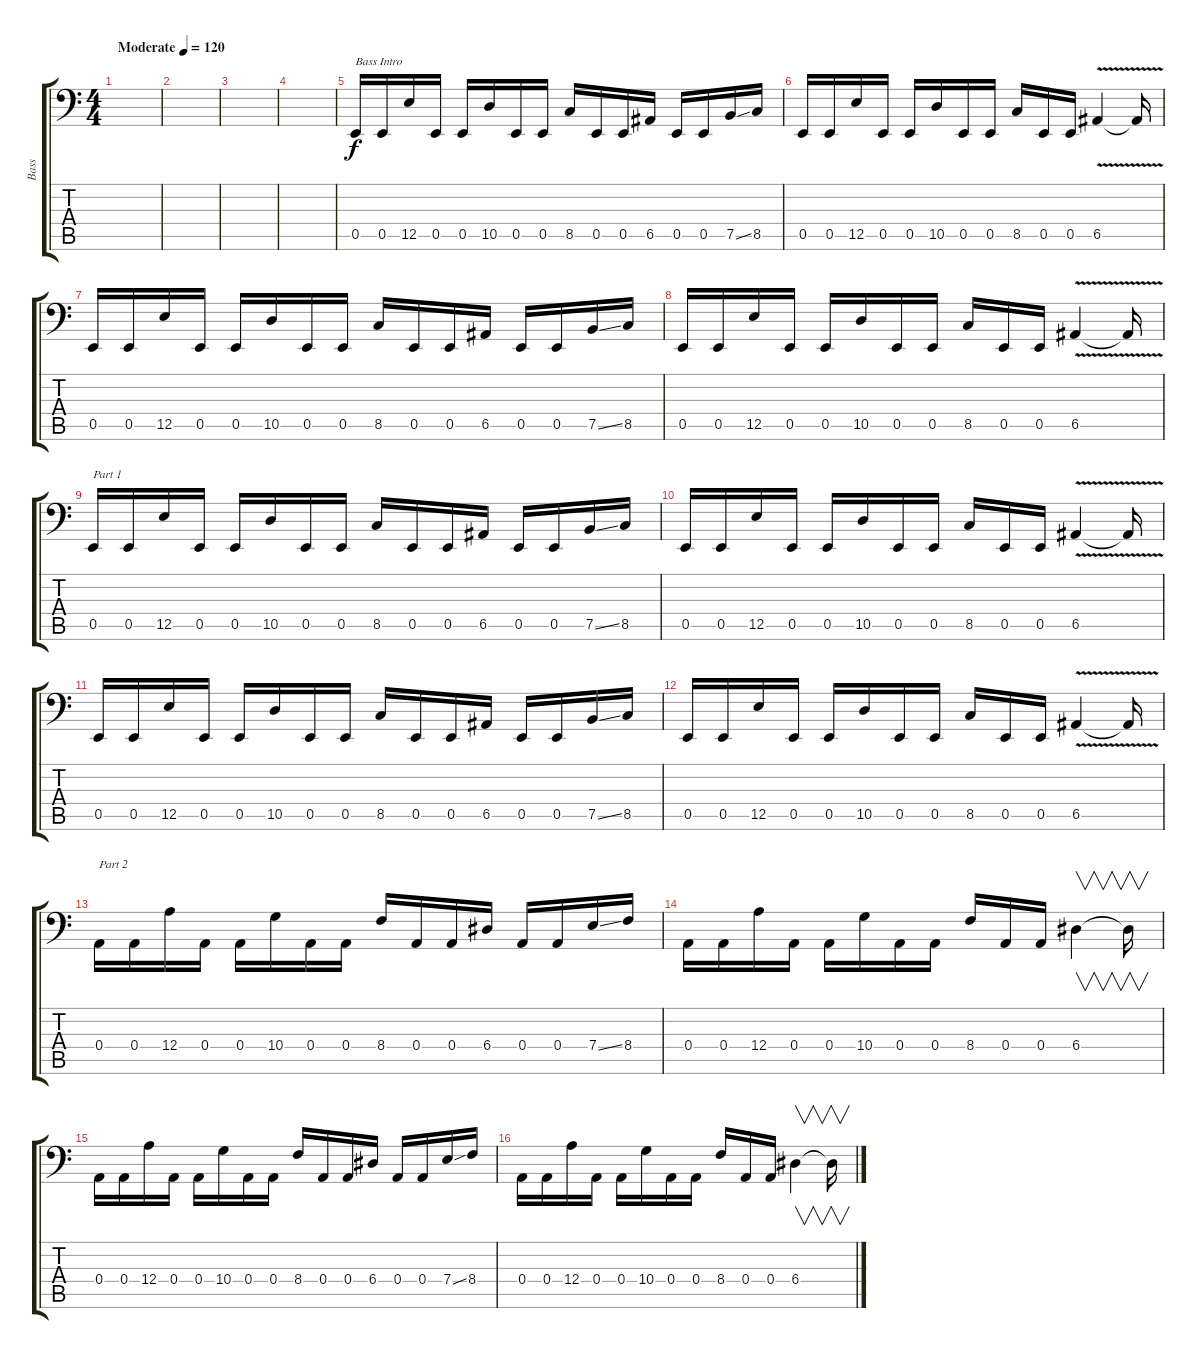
\track ("Bass" "Bass") {instrument electricbasspick}
\staff {score tabs}
\tuning (C3 G2 D2 A1 E1 B0) {hide}
\ts (4 4)
\tempo (120 "Moderate")
\clef f4
\ks c
|
|
|
|
0.5.16{txt "Bass Intro"} 0.5.16 12.5.16 0.5.16 0.5.16 10.5.16 0.5.16 0.5.16 8.5.16 0.5.16 0.5.16 6.5.16 0.5.16 0.5.16 7.5{ss}.16 8.5.16 |
0.5.16 0.5.16 12.5.16 0.5.16 0.5.16 10.5.16 0.5.16 0.5.16 8.5.16 0.5.16 0.5.16 6.5{v}.4 6.5{v t}.16 |
0.5.16 0.5.16 12.5.16 0.5.16 0.5.16 10.5.16 0.5.16 0.5.16 8.5.16 0.5.16 0.5.16 6.5.16 0.5.16 0.5.16 7.5{ss}.16 8.5.16 |
0.5.16 0.5.16 12.5.16 0.5.16 0.5.16 10.5.16 0.5.16 0.5.16 8.5.16 0.5.16 0.5.16 6.5{v}.4 6.5{v t}.16 |
0.5.16{txt "Part 1"} 0.5.16 12.5.16 0.5.16 0.5.16 10.5.16 0.5.16 0.5.16 8.5.16 0.5.16 0.5.16 6.5.16 0.5.16 0.5.16 7.5{ss}.16 8.5.16 |
0.5.16 0.5.16 12.5.16 0.5.16 0.5.16 10.5.16 0.5.16 0.5.16 8.5.16 0.5.16 0.5.16 6.5{v}.4 6.5{v t}.16 |
0.5.16 0.5.16 12.5.16 0.5.16 0.5.16 10.5.16 0.5.16 0.5.16 8.5.16 0.5.16 0.5.16 6.5.16 0.5.16 0.5.16 7.5{ss}.16 8.5.16 |
0.5.16 0.5.16 12.5.16 0.5.16 0.5.16 10.5.16 0.5.16 0.5.16 8.5.16 0.5.16 0.5.16 6.5{v}.4 6.5{v t}.16 |
0.4.16{txt "Part 2"} 0.4.16 12.4.16 0.4.16 0.4.16 10.4.16 0.4.16 0.4.16 8.4.16 0.4.16 0.4.16 6.4.16 0.4.16 0.4.16 7.4{ss}.16 8.4.16 |
0.4.16 0.4.16 12.4.16 0.4.16 0.4.16 10.4.16 0.4.16 0.4.16 8.4.16 0.4.16 0.4.16 6.4.4{v} 6.4{t}.16{v} |
0.4.16 0.4.16 12.4.16 0.4.16 0.4.16 10.4.16 0.4.16 0.4.16 8.4.16 0.4.16 0.4.16 6.4.16 0.4.16 0.4.16 7.4{ss}.16 8.4.16 |
0.4.16 0.4.16 12.4.16 0.4.16 0.4.16 10.4.16 0.4.16 0.4.16 8.4.16 0.4.16 0.4.16 6.4.4{v} 6.4{t}.16{v}
